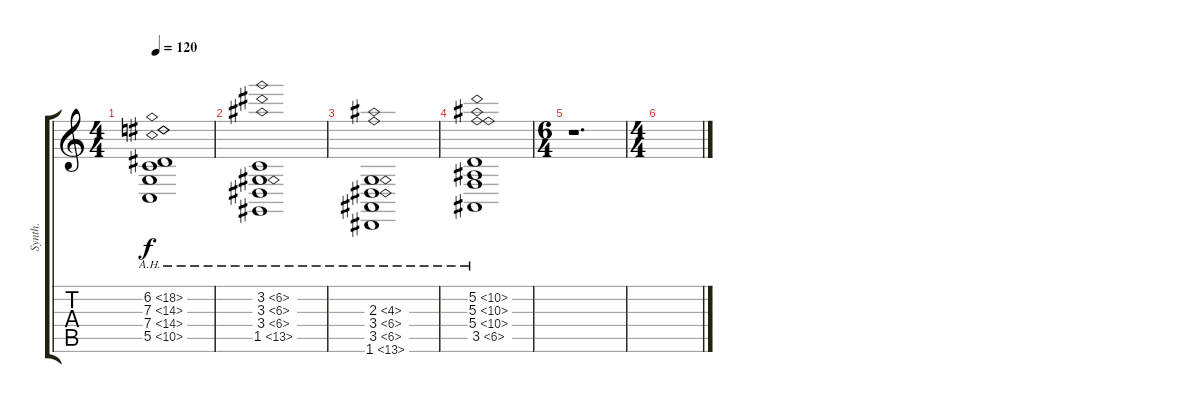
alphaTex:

\track ("Synth." "Synth.") {instrument stringensemble1}
\staff {score tabs}
\tuning (D4 A3 F3 C3 G2 D2) {hide}
\ts (4 4)
\tempo 120
\clef g2
\ks c
(6.2{ah 12} 7.3{ah 7} 7.4{ah 7} 5.5{ah 5}).1{dy f} |
(3.2{ah 3} 3.3{ah 3} 3.4{ah 3} 1.5{ah 12}).1 |
(2.3{ah 2} 3.4{ah 3} 3.5{ah 3} 1.6{ah 12}).1 |
(5.2{ah 5} 5.3{ah 5} 5.4{ah 5} 3.5{ah 3}).1 |
\ts (6 4)
r.1{d} |
\ts (4 4)
